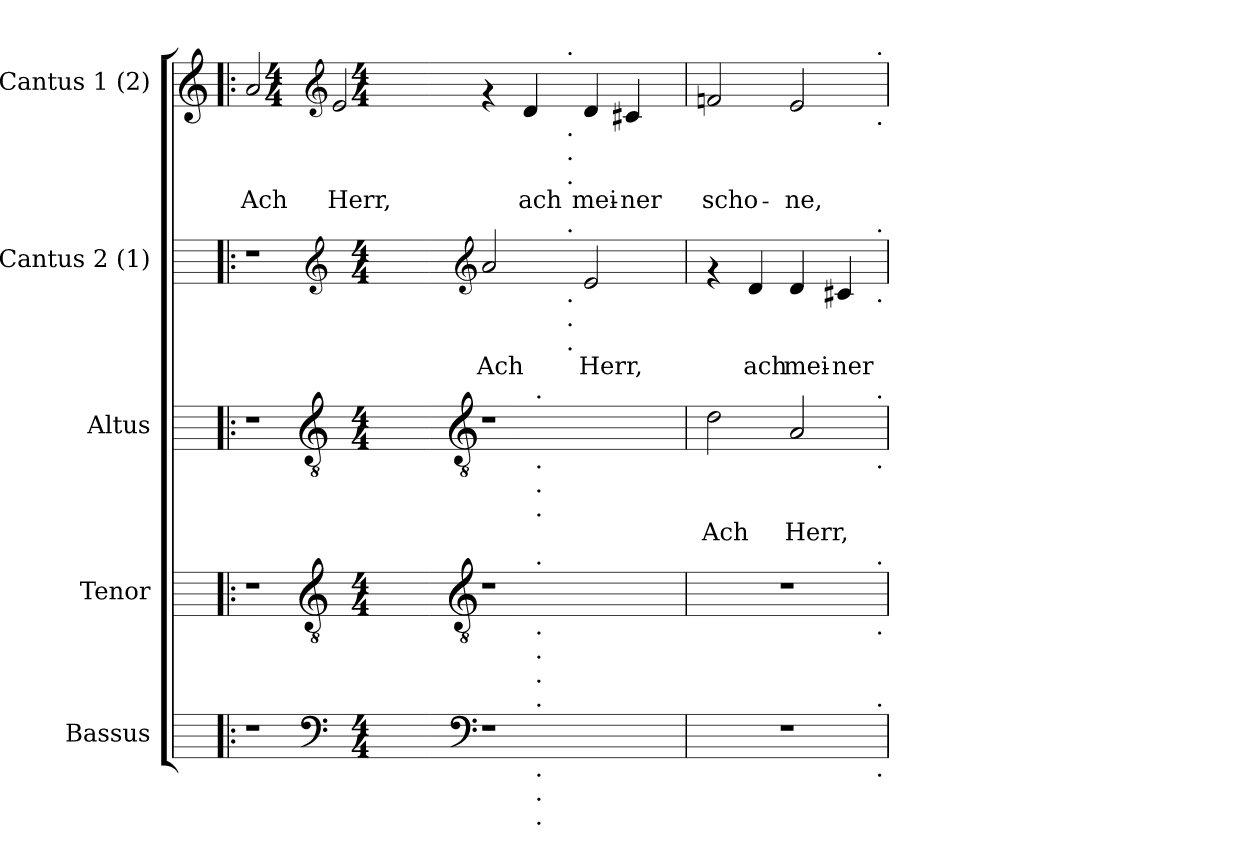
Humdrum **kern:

**kern	**kern	**kern	**text	**kern	**text	**kern	**text
*part5	*part4	*part3	*part3	*part2	*part2	*part1	*part1
*staff5	*staff4	*staff3	*staff3	*staff2	*staff2	*staff1	*staff1
*I"Bassus	*I"Tenor	*I"Altus	*	*I"Cantus 2 (1)	*	*I"Cantus 1 (2)	*
*I'Bassus	*I'Tenor	*I'Altus	*	*I'Cantus 2	*	*I'Cantus 1	*
!!LO:PB:g=z
*stria5	*stria5	*stria5	*	*stria5	*	*stria5	*
*k[]	*k[]	*k[]	*	*k[]	*	*k[]	*
*C:	*C:	*C:	*	*C:	*	*C:	*
=1!|:	=1!|:	=1!|:	=1!|:	=1!|:	=1!|:	=1!|:	=1!|:
!LO:N:vis=2	!LO:N:vis=2	!LO:N:vis=2	!	!LO:N:vis=2	!	!	!LO:LY:b:cj
*^	*^	*^	*	*^	*	*^	*
1r	1ryy	1r	1ryy	1r	1ryy	.	1r	1ryy	.	2a/	1ryy	Ach
*clefF4	*	*clefGv2	*	*clefGv2	*	*	*clefG2	*	*	*clefG2	*	*
*M4/4	*	*M4/4	*	*M4/4	*	*	*M4/4	*	*	*M4/4	*	*
*met(c)	*	*met(c)	*	*met(c)	*	*	*met(c)	*	*	*met(c)	*	*
!	!	!	!	!	!	!	!	!	!	!	!	!LO:LY:b:cj
.	.	.	.	.	.	.	.	.	.	2e/	.	Herr,
*	*	*	*	*	*	*	*	*	*	*M4/4	*	*
*	*	*	*	*	*	*	*	*	*	*met(c)	*	*
!	!	!	!	!	!	!	!	!	!LO:LY:b:cj	!	!	!
1r	4ryy	1r	4ryy	1r	4ryy	.	2a/	4..ryy	Ach	4rf	4..ryy	.
!	!	!	!	!	!	!	!	!	!	!	!	!LO:LY:b:cj
.	32ryy	.	32ryy	.	32ryy	.	.	.	.	4d/	.	ach
!	!	!	!	!	!LO:TX:a:t=.	!	!	!	!	!	!	!
!	!	!	!	!	!LO:TX:b:t=.	!	!	!	!	!	!	!
!	!	!	!	!	!LO:TX:b:t=.	!	!	!	!	!	!	!
!	!	!	!	!	!LO:TX:b:t=.	!	!	!	!	!	!	!
!	!	!	!LO:TX:a:t=.	!	!	!	!	!	!	!	!	!
!	!	!	!LO:TX:b:t=.	!	!	!	!	!	!	!	!	!
!	!	!	!LO:TX:b:t=.	!	!	!	!	!	!	!	!	!
!	!	!	!LO:TX:b:t=.	!	!	!	!	!	!	!	!	!
!	!LO:TX:a:t=.	!	!	!	!	!	!	!	!	!	!	!
!	!LO:TX:b:t=.	!	!	!	!	!	!	!	!	!	!	!
!	!LO:TX:b:t=.	!	!	!	!	!	!	!	!	!	!	!
!	!LO:TX:b:t=.	!	!	!	!	!	!	!	!	!	!	!
.	2ryy	.	2ryy	.	2ryy	.	.	.	.	.	.	.
!	!	!	!	!	!	!	!	!	!	!	!LO:TX:a:t=.	!
!	!	!	!	!	!	!	!	!	!	!	!LO:TX:b:t=.	!
!	!	!	!	!	!	!	!	!	!	!	!LO:TX:b:t=.	!
!	!	!	!	!	!	!	!	!	!	!	!LO:TX:b:t=.	!
!	!	!	!	!	!	!	!	!LO:TX:a:t=.	!	!	!	!
!	!	!	!	!	!	!	!	!LO:TX:b:t=.	!	!	!	!
!	!	!	!	!	!	!	!	!LO:TX:b:t=.	!	!	!	!
!	!	!	!	!	!	!	!	!LO:TX:b:t=.	!	!	!	!
.	.	.	.	.	.	.	.	2ryy	.	.	2ryy	.
!	!	!	!	!	!	!	!	!	!LO:LY:b:cj	!	!	!LO:LY:b:cj
.	.	.	.	.	.	.	2e/	.	Herr,	4d/	.	mei-
!	!	!	!	!	!	!	!	!	!	!	!	!LO:LY:b:cj
.	.	.	.	.	.	.	.	.	.	4c#X/	.	-ner
.	8..ryy	.	8..ryy	.	8..ryy	.	.	.	.	.	.	.
.	.	.	.	.	.	.	.	16ryy	.	.	16ryy	.
=2	=2	=2	=2	=2	=2	=2	=2	=2	=2	=2	=2	=2
!	!	!	!	!	!	!LO:LY:b:cj	!	!	!	!	!	!LO:LY:b:cj
1r	2ryy	1r	2ryy	2d\	2ryy	Ach	4rf	2ryy	.	2fn/	2ryy	scho-
!	!	!	!	!	!	!	!	!	!LO:LY:b:cj	!	!	!
.	.	.	.	.	.	.	4d/	.	ach	.	.	.
!	!	!	!	!	!	!LO:LY:b:cj	!	!	!LO:LY:b:cj	!	!	!LO:LY:b:cj
.	4...ryy	.	4...ryy	2A/	4...ryy	Herr,	4d/	4...ryy	mei-	2e/	4...ryy	-ne,
!	!	!	!	!	!	!	!	!	!LO:LY:b:cj	!	!	!
.	.	.	.	.	.	.	4c#X/	.	-ner	.	.	.
!	!	!	!	!	!	!	!	!	!	!	!LO:TX:a:t=.	!
!	!	!	!	!	!	!	!	!	!	!	!LO:TX:b:t=.	!
!	!	!	!	!	!	!	!	!LO:TX:a:t=.	!	!	!	!
!	!	!	!	!	!	!	!	!LO:TX:b:t=.	!	!	!	!
!	!	!	!	!	!LO:TX:a:t=.	!	!	!	!	!	!	!
!	!	!	!	!	!LO:TX:b:t=.	!	!	!	!	!	!	!
!	!	!	!LO:TX:a:t=.	!	!	!	!	!	!	!	!	!
!	!	!	!LO:TX:b:t=.	!	!	!	!	!	!	!	!	!
!	!LO:TX:a:t=.	!	!	!	!	!	!	!	!	!	!	!
!	!LO:TX:b:t=.	!	!	!	!	!	!	!	!	!	!	!
.	32ryy	.	32ryy	.	32ryy	.	.	32ryy	.	.	32ryy	.
*v	*v	*	*	*v	*v	*	*v	*v	*	*v	*v	*
*	*v	*v	*	*	*	*	*	*
=	=	=	=	=	=	=	=
*-	*-	*-	*-	*-	*-	*-	*-
